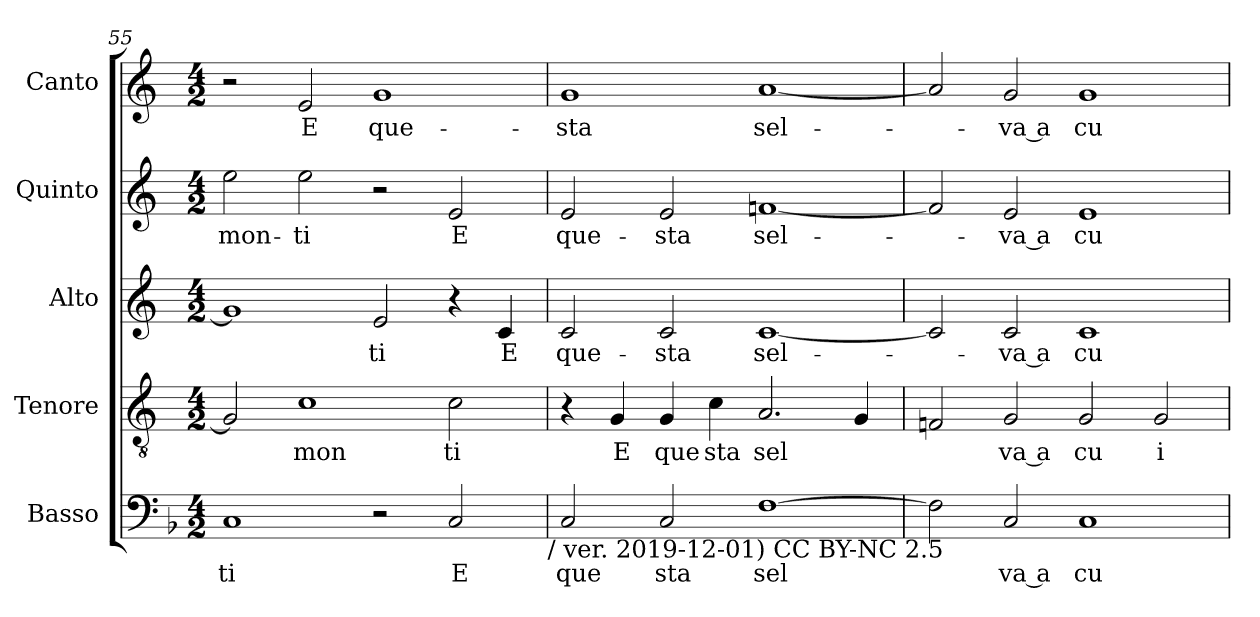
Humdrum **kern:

**kern	**text	**kern	**text	**kern	**text	**kern	**text	**kern	**text
*part5	*part5	*part4	*part4	*part3	*part3	*part2	*part2	*part1	*part1
*staff5	*staff5	*staff4	*staff4	*staff3	*staff3	*staff2	*staff2	*staff1	*staff1
*I"Basso	*	*I"Tenore	*	*I"Alto	*	*I"Quinto	*	*I"Canto	*
*I'Basso	*	*I'Tenore	*	*I'Alto	*	*I'Quinto	*	*I'Canto	*
*clefF4	*	*clefGv2	*	*clefG2	*	*clefG2	*	*clefG2	*
*	*	*ITrd-3c-5	*	*ITrd-3c-5	*	*ITrd-3c-5	*	*ITrd-3c-5	*
*k[b-]	*	*	*	*	*	*	*	*	*
*F:	*	*	*	*	*	*	*	*	*
*M4/2	*	*M4/2	*	*M4/2	*	*M4/2	*	*M4/2	*
=55	=55	=55	=55	=55	=55	=55	=55	=55	=55
!	!LO:LY:b:cj	!	!	!	!	!	!LO:LY:b:cj	!	!
1C	-ti	2c/]	.	1cc]	.	2aa\	mon-	2r	.
!	!	!	!LO:LY:b:cj	!	!	!	!LO:LY:b:cj	!	!LO:LY:b:cj
.	.	1f	mon	.	.	2aa\	-ti	2a/	E
!	!	!	!	!	!LO:LY:b:cj	!	!	!	!LO:LY:b:cj
2r	.	.	.	2a/	ti	2r	.	1cc	que-
!	!LO:LY:b:cj	!	!LO:LY:b:cj	!	!	!	!LO:LY:b:cj	!	!
2C/	E	2f\	ti	4r	.	2a/	E	.	.
!	!	!	!	!	!LO:LY:b:cj	!	!	!	!
.	.	.	.	4f/	E	.	.	.	.
!LO:TX:b:t=/ ver. 2019-12-01) CC BY-NC 2.5	!	!	!	!	!	!	!	!	!
!!LO:PB:g=z
=56	=56	=56	=56	=56	=56	=56	=56	=56	=56
!	!LO:LY:b:cj	!	!	!	!LO:LY:b:cj	!	!LO:LY:b:cj	!	!LO:LY:b:cj
2C/	que	4r	.	2f/	que-	2a/	que-	1cc	-sta
!	!	!	!LO:LY:b:cj	!	!	!	!	!	!
.	.	4c/	E	.	.	.	.	.	.
!	!LO:LY:b:cj	!	!LO:LY:b:cj	!	!LO:LY:b:cj	!	!LO:LY:b:cj	!	!
2C/	sta	4c/	que	2f/	-sta	2a/	-sta	.	.
!	!	!	!LO:LY:b:cj	!	!	!	!	!	!
.	.	4f\	sta	.	.	.	.	.	.
!	!LO:LY:b:cj	!	!LO:LY:b	!	!LO:LY:b:cj	!	!LO:LY:b:cj	!	!LO:LY:b:cj
[>1F	sel	2.d/	sel	[<1f	sel-	[<1b-	sel-	[<1dd	sel-
.	.	4c/	.	.	.	.	.	.	.
=57	=57	=57	=57	=57	=57	=57	=57	=57	=57
2F\]	.	2B-/	.	2f/]	.	2b-/]	.	2dd/]	.
!	!LO:LY:b:rj	!	!LO:LY:b:rj	!	!LO:LY:b:rj	!	!LO:LY:b:rj	!	!LO:LY:b:rj
2C/	va a	2c/	va a	2f/	-va a	2a/	-va a	2cc/	-va a
!	!LO:LY:b:cj	!	!LO:LY:b:cj	!	!LO:LY:b:cj	!	!LO:LY:b:cj	!	!LO:LY:b:cj
1C	cu	2c/	cu	1f	cu-	1a	cu-	1cc	cu-
!	!	!	!LO:LY:b:cj	!	!	!	!	!	!
.	.	2c/	i	.	.	.	.	.	.
=	=	=	=	=	=	=	=	=	=
*-	*-	*-	*-	*-	*-	*-	*-	*-	*-
